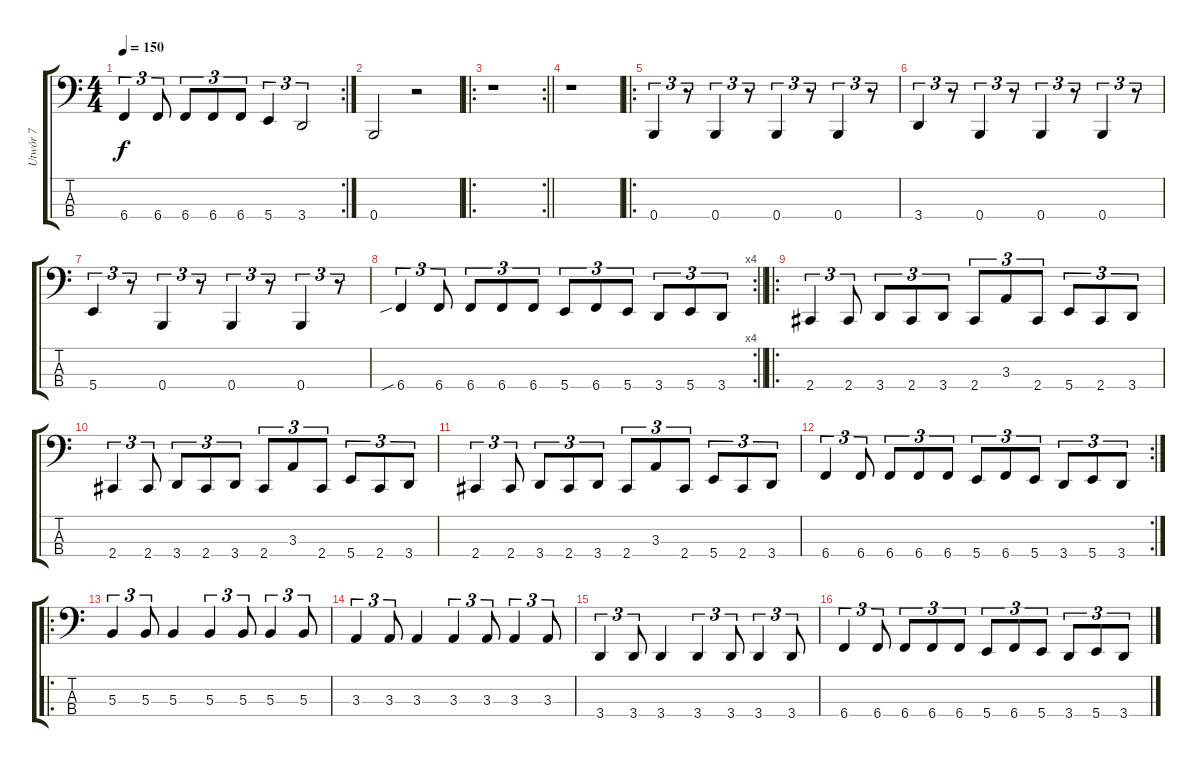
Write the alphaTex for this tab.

\track ("Utwór 7" "Utwór 7") {instrument electricbassfinger}
\staff {score tabs}
\tuning (E2 B1 Gb1 B0) {hide}
\rc 2
\ts (4 4)
\tempo 150
\clef f4
\ks c
6.4.4{tu (3 2) dy f} 6.4.8{tu (3 2)} 6.4.8{tu (3 2)} 6.4.8{tu (3 2)} 6.4.8{tu (3 2)} 5.4.4{tu (3 2)} 3.4.2{tu (3 2)} |
0.4.2 r.2 |
\ro
\rc 2
\barLineRight lightlight
r.1 |
r.1 |
\ro
0.4.4{tu (3 2)} r.8{tu (3 2)} 0.4.4{tu (3 2)} r.8{tu (3 2)} 0.4.4{tu (3 2)} r.8{tu (3 2)} 0.4.4{tu (3 2)} r.8{tu (3 2)} |
3.4.4{tu (3 2)} r.8{tu (3 2)} 0.4.4{tu (3 2)} r.8{tu (3 2)} 0.4.4{tu (3 2)} r.8{tu (3 2)} 0.4.4{tu (3 2)} r.8{tu (3 2)} |
5.4.4{tu (3 2)} r.8{tu (3 2)} 0.4.4{tu (3 2)} r.8{tu (3 2)} 0.4.4{tu (3 2)} r.8{tu (3 2)} 0.4.4{tu (3 2)} r.8{tu (3 2)} |
\rc 4
\barLineRight lightlight
6.4{sib}.4{tu (3 2)} 6.4.8{tu (3 2)} 6.4.8{tu (3 2)} 6.4.8{tu (3 2)} 6.4.8{tu (3 2)} 5.4.8{tu (3 2)} 6.4.8{tu (3 2)} 5.4.8{tu (3 2)} 3.4.8{tu (3 2)} 5.4.8{tu (3 2)} 3.4.8{tu (3 2)} |
\ro
2.4.4{tu (3 2)} 2.4.8{tu (3 2)} 3.4.8{tu (3 2)} 2.4.8{tu (3 2)} 3.4.8{tu (3 2)} 2.4.8{tu (3 2)} 3.3.8{tu (3 2)} 2.4.8{tu (3 2)} 5.4.8{tu (3 2)} 2.4.8{tu (3 2)} 3.4.8{tu (3 2)} |
2.4.4{tu (3 2)} 2.4.8{tu (3 2)} 3.4.8{tu (3 2)} 2.4.8{tu (3 2)} 3.4.8{tu (3 2)} 2.4.8{tu (3 2)} 3.3.8{tu (3 2)} 2.4.8{tu (3 2)} 5.4.8{tu (3 2)} 2.4.8{tu (3 2)} 3.4.8{tu (3 2)} |
2.4.4{tu (3 2)} 2.4.8{tu (3 2)} 3.4.8{tu (3 2)} 2.4.8{tu (3 2)} 3.4.8{tu (3 2)} 2.4.8{tu (3 2)} 3.3.8{tu (3 2)} 2.4.8{tu (3 2)} 5.4.8{tu (3 2)} 2.4.8{tu (3 2)} 3.4.8{tu (3 2)} |
\rc 2
6.4.4{tu (3 2)} 6.4.8{tu (3 2)} 6.4.8{tu (3 2)} 6.4.8{tu (3 2)} 6.4.8{tu (3 2)} 5.4.8{tu (3 2)} 6.4.8{tu (3 2)} 5.4.8{tu (3 2)} 3.4.8{tu (3 2)} 5.4.8{tu (3 2)} 3.4.8{tu (3 2)} |
\ro
5.3.4{tu (3 2)} 5.3.8{tu (3 2)} 5.3.4 5.3.4{tu (3 2)} 5.3.8{tu (3 2)} 5.3.4{tu (3 2)} 5.3.8{tu (3 2)} |
3.3.4{tu (3 2)} 3.3.8{tu (3 2)} 3.3.4 3.3.4{tu (3 2)} 3.3.8{tu (3 2)} 3.3.4{tu (3 2)} 3.3.8{tu (3 2)} |
3.4.4{tu (3 2)} 3.4.8{tu (3 2)} 3.4.4 3.4.4{tu (3 2)} 3.4.8{tu (3 2)} 3.4.4{tu (3 2)} 3.4.8{tu (3 2)} |
6.4.4{tu (3 2)} 6.4.8{tu (3 2)} 6.4.8{tu (3 2)} 6.4.8{tu (3 2)} 6.4.8{tu (3 2)} 5.4.8{tu (3 2)} 6.4.8{tu (3 2)} 5.4.8{tu (3 2)} 3.4.8{tu (3 2)} 5.4.8{tu (3 2)} 3.4.8{tu (3 2)}
